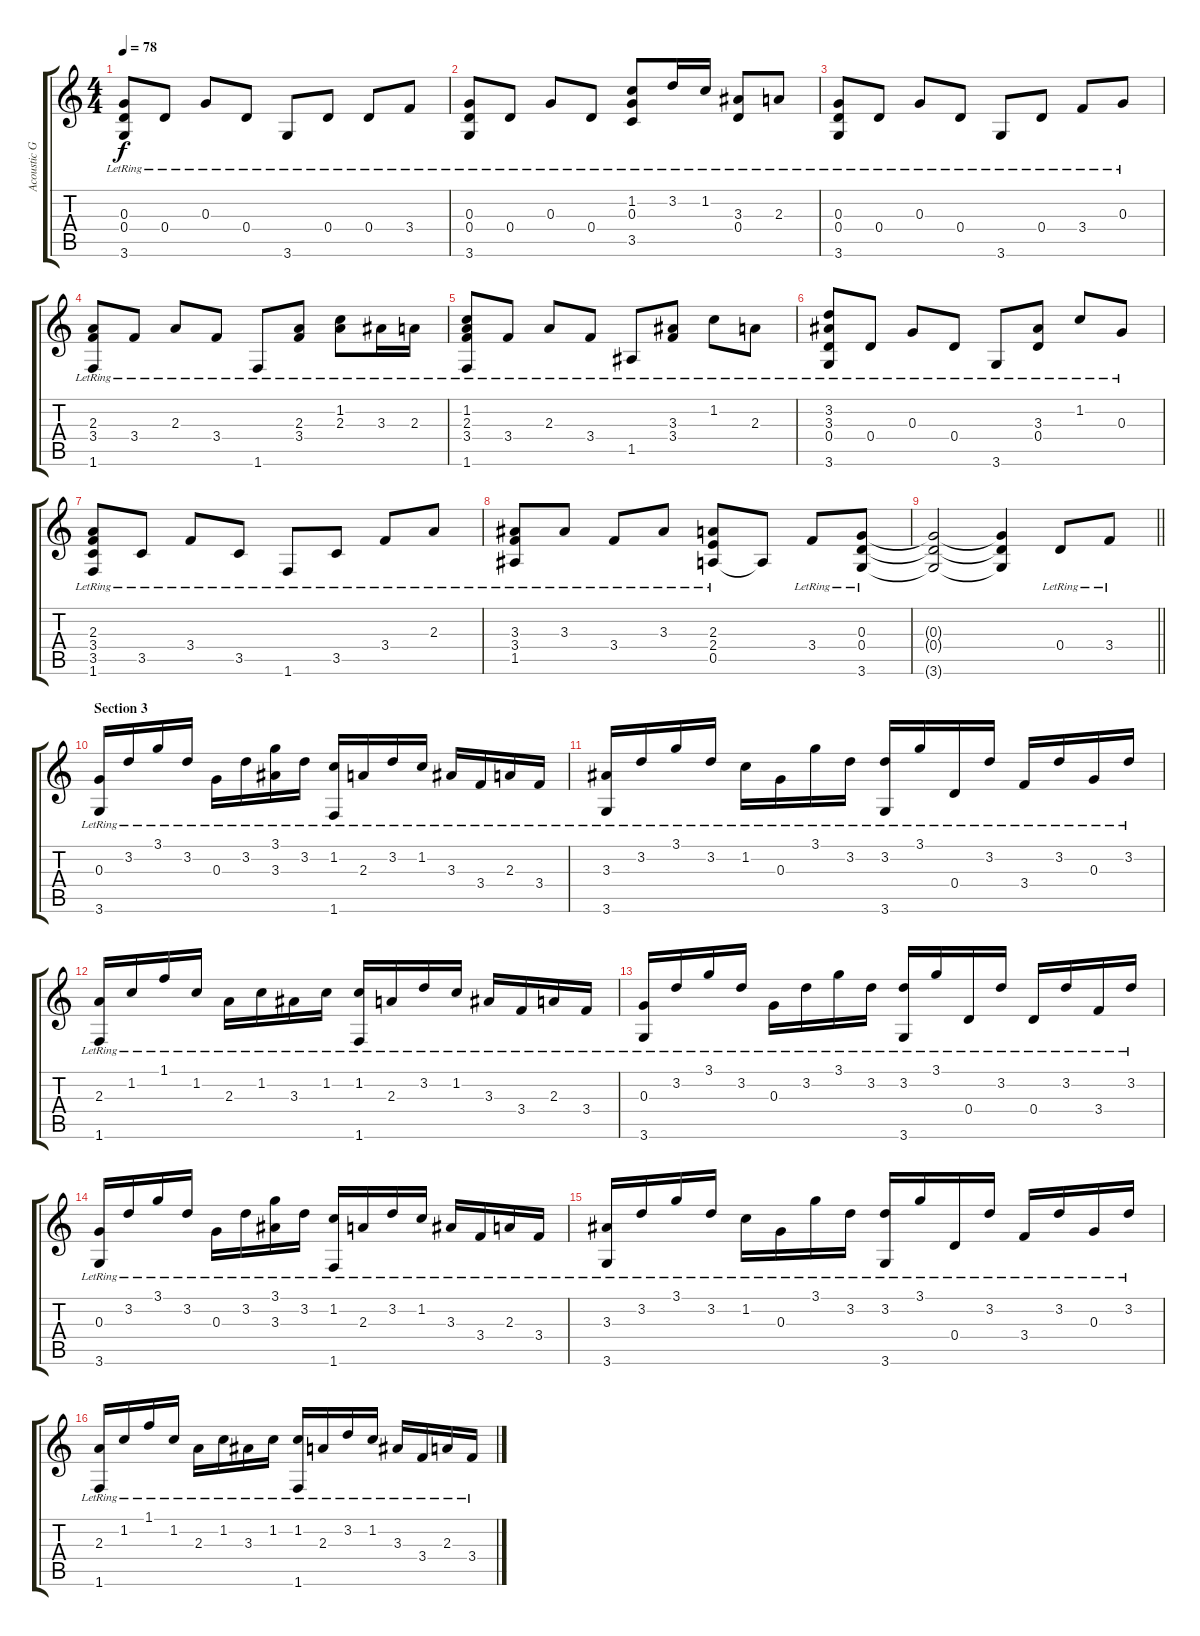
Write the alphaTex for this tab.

\track ("Acoustic Guitar" "Acoustic G") {instrument acousticguitarsteel}
\staff {score tabs}
\tuning (E4 B3 G3 D3 A2 E2) {hide}
\ts (4 4)
\tempo 78
\clef g2
\ks c
(0.3{lr} 0.4{lr} 3.6{lr}).8{dy f} 0.4{lr}.8 0.3{lr}.8 0.4{lr}.8 3.6{lr}.8 0.4{lr}.8 0.4{lr}.8 3.4{lr}.8 |
(0.3{lr} 0.4{lr} 3.6{lr}).8 0.4{lr}.8 0.3{lr}.8 0.4{lr}.8 (1.2{lr} 0.3{lr} 3.5{lr}).8 3.2{lr}.16 1.2{lr}.16 (3.3{lr} 0.4{lr}).8 2.3{lr}.8 |
(0.3{lr} 0.4{lr} 3.6{lr}).8 0.4{lr}.8 0.3{lr}.8 0.4{lr}.8 3.6{lr}.8 0.4{lr}.8 3.4{lr}.8 0.3{lr}.8 |
(2.3{lr} 3.4{lr} 1.6{lr}).8 3.4{lr}.8 2.3{lr}.8 3.4{lr}.8 1.6{lr}.8 (2.3{lr} 3.4{lr}).8 (1.2{lr} 2.3{lr}).8 3.3{lr}.16 2.3{lr}.16 |
(1.2{lr} 2.3{lr} 3.4{lr} 1.6{lr}).8 3.4{lr}.8 2.3{lr}.8 3.4{lr}.8 1.5{lr}.8 (3.3{lr} 3.4{lr}).8 1.2{lr}.8 2.3{lr}.8 |
(3.2{lr} 3.3{lr} 0.4{lr} 3.6{lr}).8 0.4{lr}.8 0.3{lr}.8 0.4{lr}.8 3.6{lr}.8 (3.3{lr} 0.4{lr}).8 1.2{lr}.8 0.3{lr}.8 |
(2.3{lr} 3.4{lr} 3.5{lr} 1.6{lr}).8 3.5{lr}.8 3.4{lr}.8 3.5{lr}.8 1.6{lr}.8 3.5{lr}.8 3.4{lr}.8 2.3{lr}.8 |
(3.3{lr} 3.4{lr} 1.5{lr}).8 3.3{lr}.8 3.4{lr}.8 3.3{lr}.8 (2.3{lr} 2.4{lr} 0.5{lr}).8 0.5{t}.8 3.4{lr}.8 (0.3{lr} 0.4{lr} 3.6{lr}).8 |
\barLineRight lightlight
(0.3{t} 0.4{t} 3.6{t}).2 (0.3{t} 0.4{t} 3.6{t}).4 0.4{lr}.8 3.4{lr}.8 |
\section ("" "Section 3")
(0.3{lr} 3.6{lr}).16 3.2{lr}.16 3.1{lr}.16 3.2{lr}.16 0.3{lr}.16 3.2{lr}.16 (3.1{lr} 3.3{lr}).16 3.2{lr}.16 (1.2{lr} 1.6{lr}).16 2.3{lr}.16 3.2{lr}.16 1.2{lr}.16 3.3{lr}.16 3.4{lr}.16 2.3{lr}.16 3.4{lr}.16 |
(3.3{lr} 3.6{lr}).16 3.2{lr}.16 3.1{lr}.16 3.2{lr}.16 1.2{lr}.16 0.3{lr}.16 3.1{lr}.16 3.2{lr}.16 (3.2{lr} 3.6{lr}).16 3.1{lr}.16 0.4{lr}.16 3.2{lr}.16 3.4{lr}.16 3.2{lr}.16 0.3{lr}.16 3.2{lr}.16 |
(2.3{lr} 1.6{lr}).16 1.2{lr}.16 1.1{lr}.16 1.2{lr}.16 2.3{lr}.16 1.2{lr}.16 3.3{lr}.16 1.2{lr}.16 (1.2{lr} 1.6{lr}).16 2.3{lr}.16 3.2{lr}.16 1.2{lr}.16 3.3{lr}.16 3.4{lr}.16 2.3{lr}.16 3.4{lr}.16 |
(0.3{lr} 3.6{lr}).16 3.2{lr}.16 3.1{lr}.16 3.2{lr}.16 0.3{lr}.16 3.2{lr}.16 3.1{lr}.16 3.2{lr}.16 (3.2{lr} 3.6{lr}).16 3.1{lr}.16 0.4{lr}.16 3.2{lr}.16 0.4{lr}.16 3.2{lr}.16 3.4{lr}.16 3.2{lr}.16 |
(0.3{lr} 3.6{lr}).16 3.2{lr}.16 3.1{lr}.16 3.2{lr}.16 0.3{lr}.16 3.2{lr}.16 (3.1{lr} 3.3{lr}).16 3.2{lr}.16 (1.2{lr} 1.6{lr}).16 2.3{lr}.16 3.2{lr}.16 1.2{lr}.16 3.3{lr}.16 3.4{lr}.16 2.3{lr}.16 3.4{lr}.16 |
(3.3{lr} 3.6{lr}).16 3.2{lr}.16 3.1{lr}.16 3.2{lr}.16 1.2{lr}.16 0.3{lr}.16 3.1{lr}.16 3.2{lr}.16 (3.2{lr} 3.6{lr}).16 3.1{lr}.16 0.4{lr}.16 3.2{lr}.16 3.4{lr}.16 3.2{lr}.16 0.3{lr}.16 3.2{lr}.16 |
(2.3{lr} 1.6{lr}).16 1.2{lr}.16 1.1{lr}.16 1.2{lr}.16 2.3{lr}.16 1.2{lr}.16 3.3{lr}.16 1.2{lr}.16 (1.2{lr} 1.6{lr}).16 2.3{lr}.16 3.2{lr}.16 1.2{lr}.16 3.3{lr}.16 3.4{lr}.16 2.3{lr}.16 3.4{lr}.16
